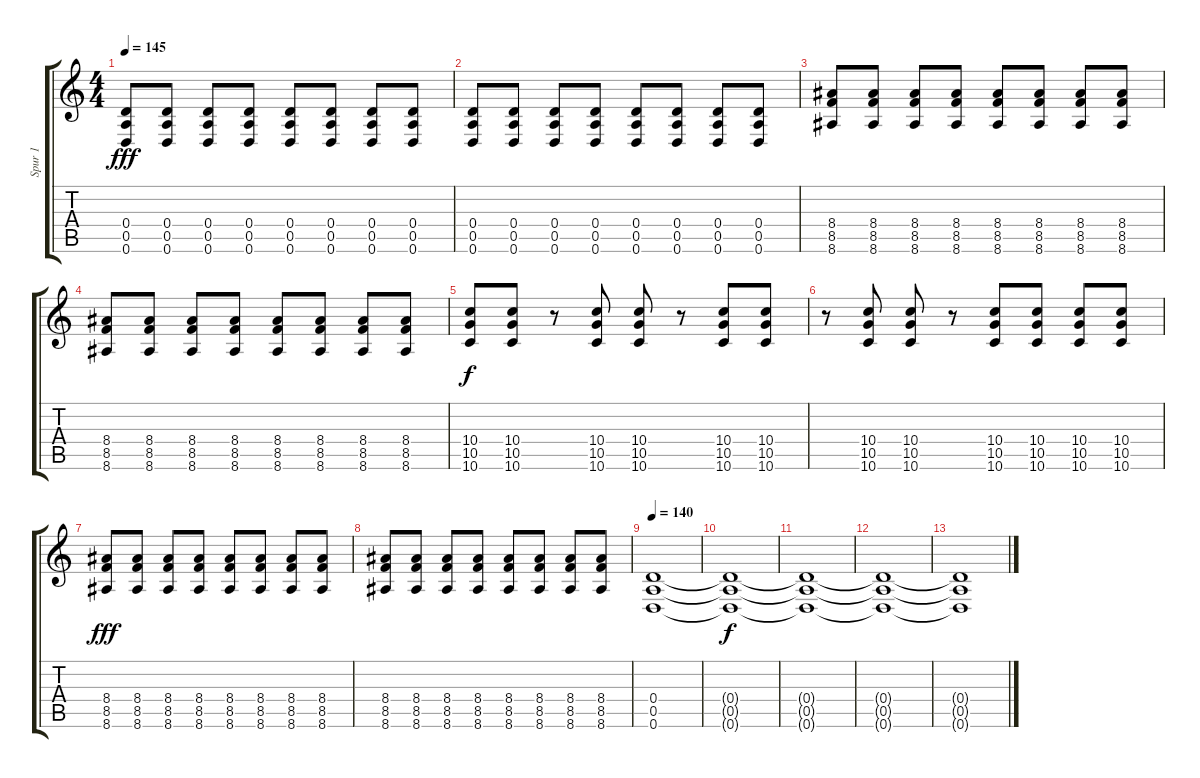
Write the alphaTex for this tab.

\track ("Spur 1" "Spur 1") {instrument distortionguitar}
\staff {score tabs}
\tuning (E4 B3 G3 D3 A2 D2) {hide}
\ts (4 4)
\tempo 145
\clef g2
\ks c
(0.4 0.5 0.6).8{dy fff} (0.4 0.5 0.6).8 (0.4 0.5 0.6).8 (0.4 0.5 0.6).8 (0.4 0.5 0.6).8 (0.4 0.5 0.6).8 (0.4 0.5 0.6).8 (0.4 0.5 0.6).8 |
(0.4 0.5 0.6).8 (0.4 0.5 0.6).8 (0.4 0.5 0.6).8 (0.4 0.5 0.6).8 (0.4 0.5 0.6).8 (0.4 0.5 0.6).8 (0.4 0.5 0.6).8 (0.4 0.5 0.6).8 |
(8.4 8.5 8.6).8 (8.4 8.5 8.6).8 (8.4 8.5 8.6).8 (8.4 8.5 8.6).8 (8.4 8.5 8.6).8 (8.4 8.5 8.6).8 (8.4 8.5 8.6).8 (8.4 8.5 8.6).8 |
(8.4 8.5 8.6).8 (8.4 8.5 8.6).8 (8.4 8.5 8.6).8 (8.4 8.5 8.6).8 (8.4 8.5 8.6).8 (8.4 8.5 8.6).8 (8.4 8.5 8.6).8 (8.4 8.5 8.6).8 |
(10.4 10.5 10.6).8{dy f} (10.4 10.5 10.6).8 r.8 (10.4 10.5 10.6).8 (10.4 10.5 10.6).8 r.8 (10.4 10.5 10.6).8 (10.4 10.5 10.6).8 |
r.8 (10.4 10.5 10.6).8 (10.4 10.5 10.6).8 r.8 (10.4 10.5 10.6).8 (10.4 10.5 10.6).8 (10.4 10.5 10.6).8 (10.4 10.5 10.6).8 |
(8.4 8.5 8.6).8{dy fff} (8.4 8.5 8.6).8 (8.4 8.5 8.6).8 (8.4 8.5 8.6).8 (8.4 8.5 8.6).8 (8.4 8.5 8.6).8 (8.4 8.5 8.6).8 (8.4 8.5 8.6).8 |
(8.4 8.5 8.6).8 (8.4 8.5 8.6).8 (8.4 8.5 8.6).8 (8.4 8.5 8.6).8 (8.4 8.5 8.6).8 (8.4 8.5 8.6).8 (8.4 8.5 8.6).8 (8.4 8.5 8.6).8 |
\tempo 140
(0.4 0.5 0.6).1 |
(0.4{t} 0.5{t} 0.6{t}).1{dy f} |
(0.4{t} 0.5{t} 0.6{t}).1 |
(0.4{t} 0.5{t} 0.6{t}).1 |
(0.4{t} 0.5{t} 0.6{t}).1
